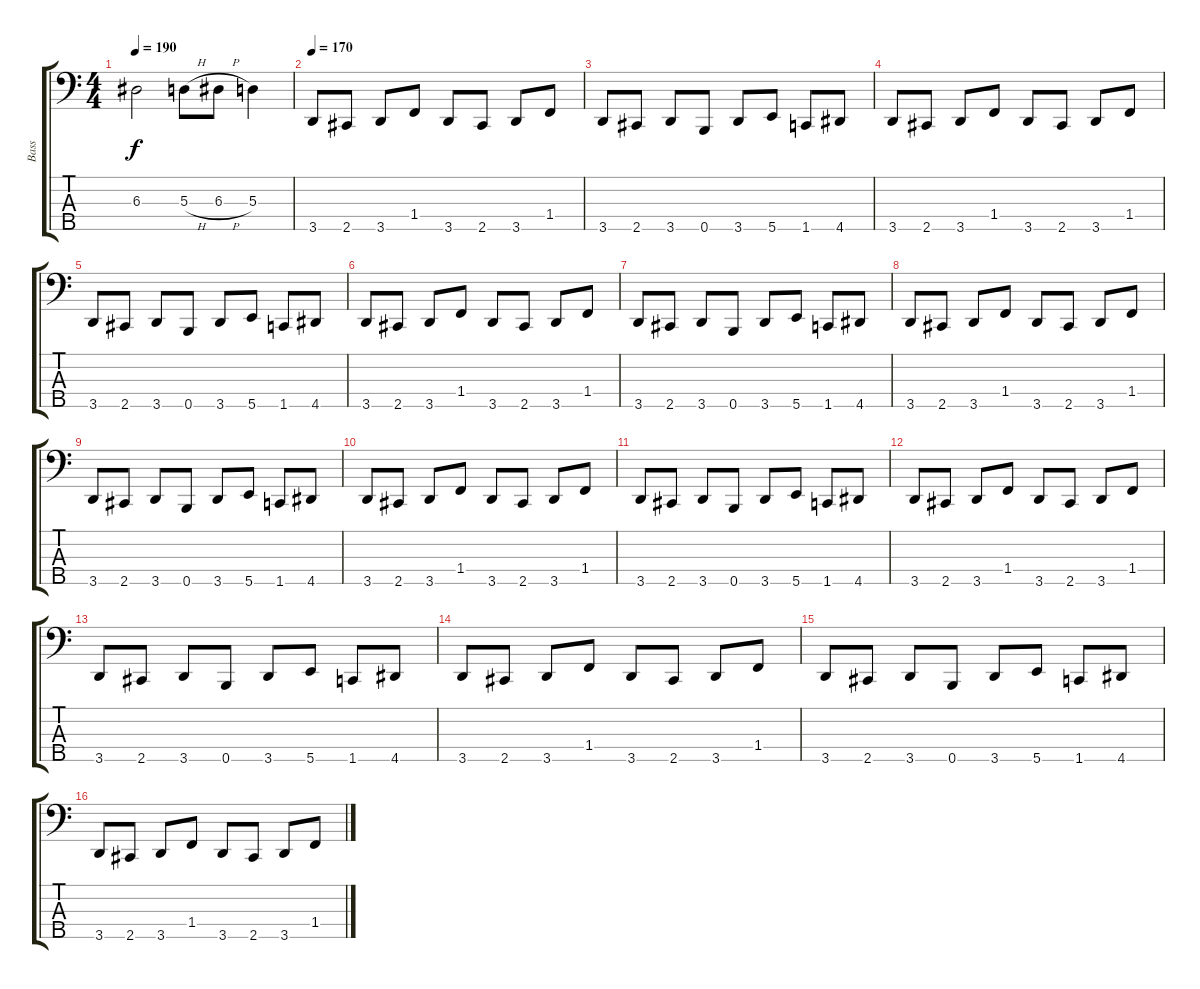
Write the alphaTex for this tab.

\track ("Bass" "Bass") {instrument electricbassfinger}
\staff {score tabs}
\tuning (G2 D2 A1 E1 B0) {hide}
\ts (4 4)
\tempo 190
\clef f4
\ks c
6.3.2{dy f} 5.3{h}.8 6.3{h}.8 5.3.4 |
\tempo 170
3.5.8 2.5.8 3.5.8 1.4.8 3.5.8 2.5.8 3.5.8 1.4.8 |
3.5.8 2.5.8 3.5.8 0.5.8 3.5.8 5.5.8 1.5.8 4.5.8 |
3.5.8 2.5.8 3.5.8 1.4.8 3.5.8 2.5.8 3.5.8 1.4.8 |
3.5.8 2.5.8 3.5.8 0.5.8 3.5.8 5.5.8 1.5.8 4.5.8 |
3.5.8 2.5.8 3.5.8 1.4.8 3.5.8 2.5.8 3.5.8 1.4.8 |
3.5.8 2.5.8 3.5.8 0.5.8 3.5.8 5.5.8 1.5.8 4.5.8 |
3.5.8 2.5.8 3.5.8 1.4.8 3.5.8 2.5.8 3.5.8 1.4.8 |
3.5.8 2.5.8 3.5.8 0.5.8 3.5.8 5.5.8 1.5.8 4.5.8 |
3.5.8 2.5.8 3.5.8 1.4.8 3.5.8 2.5.8 3.5.8 1.4.8 |
3.5.8 2.5.8 3.5.8 0.5.8 3.5.8 5.5.8 1.5.8 4.5.8 |
3.5.8 2.5.8 3.5.8 1.4.8 3.5.8 2.5.8 3.5.8 1.4.8 |
3.5.8 2.5.8 3.5.8 0.5.8 3.5.8 5.5.8 1.5.8 4.5.8 |
3.5.8 2.5.8 3.5.8 1.4.8 3.5.8 2.5.8 3.5.8 1.4.8 |
3.5.8 2.5.8 3.5.8 0.5.8 3.5.8 5.5.8 1.5.8 4.5.8 |
3.5.8 2.5.8 3.5.8 1.4.8 3.5.8 2.5.8 3.5.8 1.4.8
